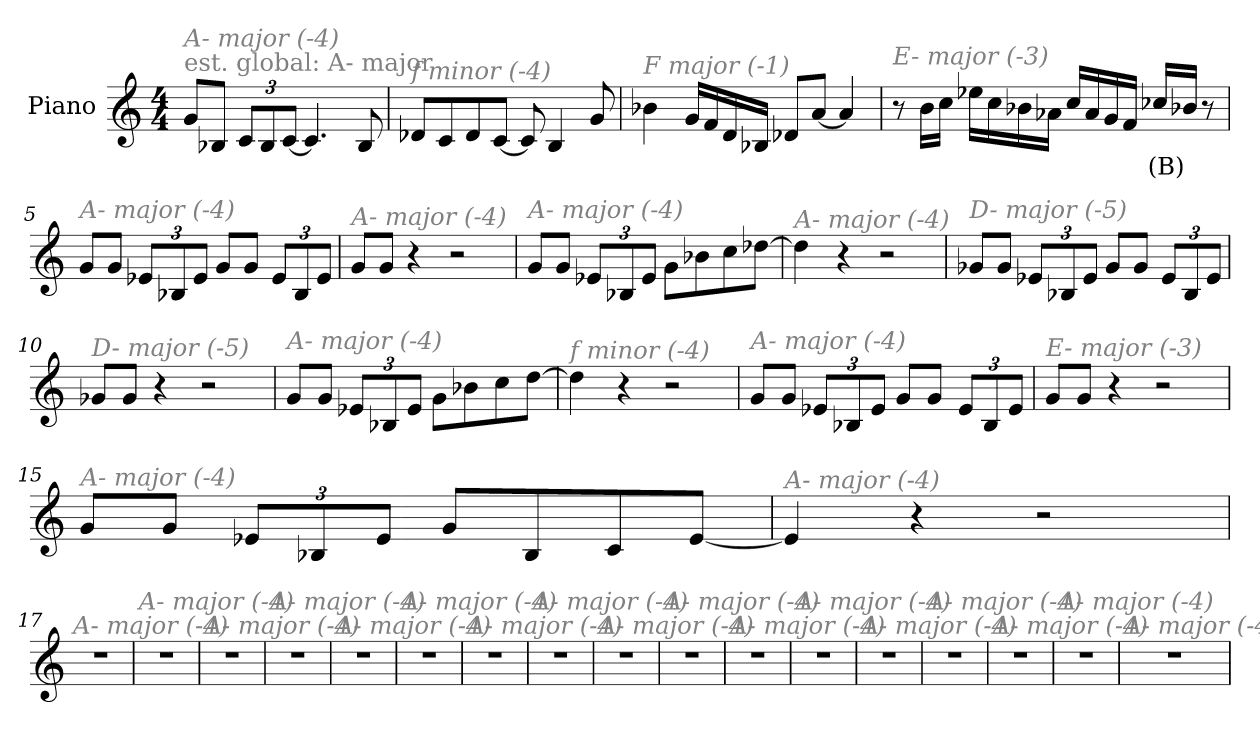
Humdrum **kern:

**kern	**text
*part1	*part1
*staff1	*staff1
*I"Piano	*
*I'Pno	*
*clefG2	*
*k[]	*
*M4/4	*
*MM125	*
=1	=1
!LO:TX:a:color=#808080:t=est. global&colon; A- major	!
!LO:TX:i:color=#808080:t=A- major (-4)	!
8g/L	.
8B-X/J	.
*Xbrackettup	*
12c/L	.
12B-/	.
[12c/J	.
4.c/]	.
8B-/	.
=2	=2
!LO:TX:i:color=#808080:t=f minor (-4)	!
8d-X/L	.
8c/	.
8d-/	.
[8c/J	.
8c/]	.
4B/	.
8g/	.
=3	=3
!LO:TX:i:color=#808080:t=F major (-1)	!
4b-X\	.
16g/LL	.
16f/	.
16d/	.
16B-X/JJ	.
8d-X/L	.
[8a/J	.
4a/]	.
!!LO:LB:g=z
=4	=4
!LO:TX:i:color=#808080:t=E- major (-3)	!
8r	.
16bi\LL	.
16cc\JJ	.
16ee-X\LL	.
16cc\	.
16b-X\	.
16a-X\JJ	.
16cc/LL	.
16a-/	.
16g/	.
16f/JJ	.
16cc-Xj/LL	(B)
16b-X/JJ	.
8r	.
=5	=5
!LO:TX:i:color=#808080:t=A- major (-4)	!
8g/L	.
8g/J	.
12e-X/L	.
12B-X/	.
12e-/J	.
8g/L	.
8g/J	.
12e-/L	.
12B-/	.
12e-/J	.
=6	=6
!LO:TX:i:color=#808080:t=A- major (-4)	!
8g/L	.
8g/J	.
4r	.
2r	.
!!LO:LB:g=z
=7	=7
!LO:TX:i:color=#808080:t=A- major (-4)	!
8g/L	.
8g/J	.
12e-X/L	.
12B-X/	.
12e-/J	.
8g\L	.
8b-X\	.
8cc\	.
[8dd-X\J	.
=8	=8
!LO:TX:i:color=#808080:t=A- major (-4)	!
4dd-\]	.
4r	.
2r	.
=9	=9
!LO:TX:i:color=#808080:t=D- major (-5)	!
8g-X/L	.
8g-/J	.
12e-X/L	.
12B-X/	.
12e-/J	.
8g-/L	.
8g-/J	.
12e-/L	.
12B-/	.
12e-/J	.
=10	=10
!LO:TX:i:color=#808080:t=D- major (-5)	!
8g-X/L	.
8g-/J	.
4r	.
2r	.
!!LO:LB:g=z
=11	=11
!LO:TX:i:color=#808080:t=A- major (-4)	!
8g/L	.
8g/J	.
12e-X/L	.
12B-X/	.
12e-/J	.
8g\L	.
8b-X\	.
8cc\	.
[8dd\J	.
=12	=12
!LO:TX:i:color=#808080:t=f minor (-4)	!
4dd\]	.
4r	.
2r	.
=13	=13
!LO:TX:i:color=#808080:t=A- major (-4)	!
8g/L	.
8g/J	.
12e-X/L	.
12B-X/	.
12e-/J	.
8g/L	.
8g/J	.
12e-/L	.
12B-/	.
12e-/J	.
=14	=14
!LO:TX:i:color=#808080:t=E- major (-3)	!
8g/L	.
8g/J	.
4r	.
2r	.
!!LO:LB:g=z
=15	=15
!LO:TX:i:color=#808080:t=A- major (-4)	!
8g/L	.
8g/J	.
12e-X/L	.
12B-X/	.
12e-/J	.
8g/L	.
8B-/	.
8c/	.
[8e-/J	.
=16	=16
!LO:TX:i:color=#808080:t=A- major (-4)	!
4e-/]	.
4r	.
2r	.
=17	=17
!LO:TX:i:color=#808080:t=A- major (-4)	!
1r	.
=18	=18
!LO:TX:i:color=#808080:t=A- major (-4)	!
1r	.
=19	=19
!LO:TX:i:color=#808080:t=A- major (-4)	!
1r	.
=20	=20
!LO:TX:i:color=#808080:t=A- major (-4)	!
1r	.
=21	=21
!LO:TX:i:color=#808080:t=A- major (-4)	!
1r	.
=22	=22
!LO:TX:i:color=#808080:t=A- major (-4)	!
1r	.
!!LO:LB:g=z
=23	=23
!LO:TX:i:color=#808080:t=A- major (-4)	!
1r	.
=24	=24
!LO:TX:i:color=#808080:t=A- major (-4)	!
1r	.
=25	=25
!LO:TX:i:color=#808080:t=A- major (-4)	!
1r	.
=26	=26
!LO:TX:i:color=#808080:t=A- major (-4)	!
1r	.
=27	=27
!LO:TX:i:color=#808080:t=A- major (-4)	!
1r	.
=28	=28
!LO:TX:i:color=#808080:t=A- major (-4)	!
1r	.
=29	=29
!LO:TX:i:color=#808080:t=A- major (-4)	!
1r	.
=30	=30
!LO:TX:i:color=#808080:t=A- major (-4)	!
1r	.
=31	=31
!LO:TX:i:color=#808080:t=A- major (-4)	!
1r	.
=32	=32
!LO:TX:i:color=#808080:t=A- major (-4)	!
1r	.
=33	=33
!LO:TX:i:color=#808080:t=A- major (-4)	!
1r	.
=	=
*-	*-
